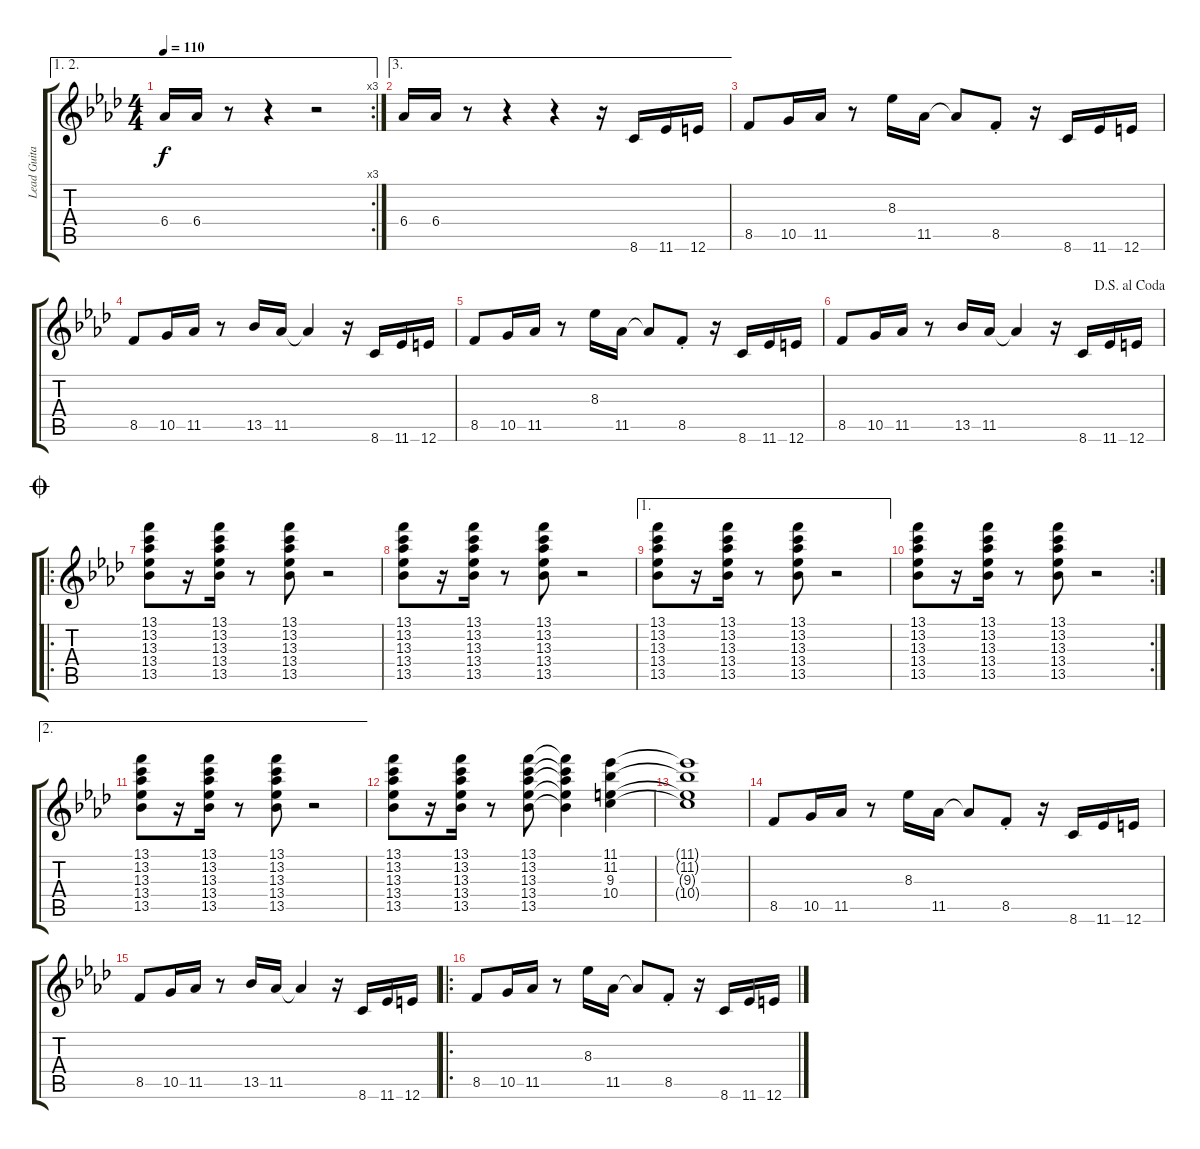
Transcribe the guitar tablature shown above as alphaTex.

\track ("Lead Guitar" "Lead Guita") {instrument electricguitarclean}
\staff {score tabs}
\tuning (E4 B3 G3 D3 A2 E2) {hide}
\ae (1 2)
\rc 3
\ts (4 4)
\tempo 110
\clef g2
\ks ab
6.4.16{dy f} 6.4.16 r.8 r.4 r.2 |
\ae 3
6.4.16 6.4.16 r.8 r.4 r.4 r.16 8.6.16 11.6.16 12.6.16 |
8.5.8 10.5.16 11.5.16 r.8 8.3.16 11.5.16 11.5{t}.8 8.5{st}.8 r.16 8.6.16 11.6.16 12.6.16 |
8.5.8 10.5.16 11.5.16 r.8 13.5.16 11.5.16 11.5{t}.4 r.16 8.6.16 11.6.16 12.6.16 |
8.5.8 10.5.16 11.5.16 r.8 8.3.16 11.5.16 11.5{t}.8 8.5{st}.8 r.16 8.6.16 11.6.16 12.6.16 |
\jump dalsegnoalcoda
8.5.8 10.5.16 11.5.16 r.8 13.5.16 11.5.16 11.5{t}.4 r.16 8.6.16 11.6.16 12.6.16 |
\ro
\jump coda
(13.1 13.2 13.3 13.4 13.5).8 r.16 (13.1 13.2 13.3 13.4 13.5).16 r.8 (13.1 13.2 13.3 13.4 13.5).8 r.2 |
(13.1 13.2 13.3 13.4 13.5).8 r.16 (13.1 13.2 13.3 13.4 13.5).16 r.8 (13.1 13.2 13.3 13.4 13.5).8 r.2 |
\ae 1
(13.1 13.2 13.3 13.4 13.5).8 r.16 (13.1 13.2 13.3 13.4 13.5).16 r.8 (13.1 13.2 13.3 13.4 13.5).8 r.2 |
\rc 2
(13.1 13.2 13.3 13.4 13.5).8 r.16 (13.1 13.2 13.3 13.4 13.5).16 r.8 (13.1 13.2 13.3 13.4 13.5).8 r.2 |
\ae 2
(13.1 13.2 13.3 13.4 13.5).8 r.16 (13.1 13.2 13.3 13.4 13.5).16 r.8 (13.1 13.2 13.3 13.4 13.5).8 r.2 |
(13.1 13.2 13.3 13.4 13.5).8 r.16 (13.1 13.2 13.3 13.4 13.5).16 r.8 (13.1 13.2 13.3 13.4 13.5).8 (13.1{t} 13.2{t} 13.3{t} 13.4{t} 13.5{t}).4 (11.1 11.2 9.3 10.4).4 |
(11.1{t} 11.2{t} 9.3{t} 10.4{t}).1 |
8.5.8 10.5.16 11.5.16 r.8 8.3.16 11.5.16 11.5{t}.8 8.5{st}.8 r.16 8.6.16 11.6.16 12.6.16 |
8.5.8 10.5.16 11.5.16 r.8 13.5.16 11.5.16 11.5{t}.4 r.16 8.6.16 11.6.16 12.6.16 |
\ro
8.5.8 10.5.16 11.5.16 r.8 8.3.16 11.5.16 11.5{t}.8 8.5{st}.8 r.16 8.6.16 11.6.16 12.6.16
